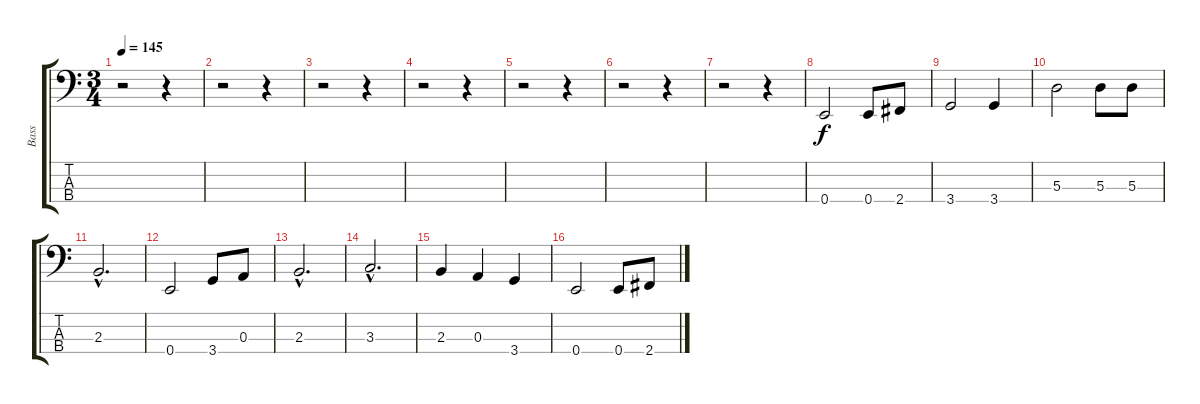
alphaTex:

\track ("Bass" "Bass") {instrument fretlessbass}
\staff {score tabs}
\tuning (G2 D2 A1 E1) {hide}
\ts (3 4)
\tempo 145
\clef f4
\ks c
r.2{dy f} r.4 |
r.2 r.4 |
r.2 r.4 |
r.2 r.4 |
r.2 r.4 |
r.2 r.4 |
r.2 r.4 |
0.4.2 0.4.8 2.4.8 |
3.4.2 3.4.4 |
5.3.2 5.3.8 5.3.8 |
2.3{hac}.2{d} |
0.4.2 3.4.8 0.3.8 |
2.3{hac}.2{d} |
3.3{hac}.2{d} |
2.3.4 0.3.4 3.4.4 |
0.4.2 0.4.8 2.4.8
